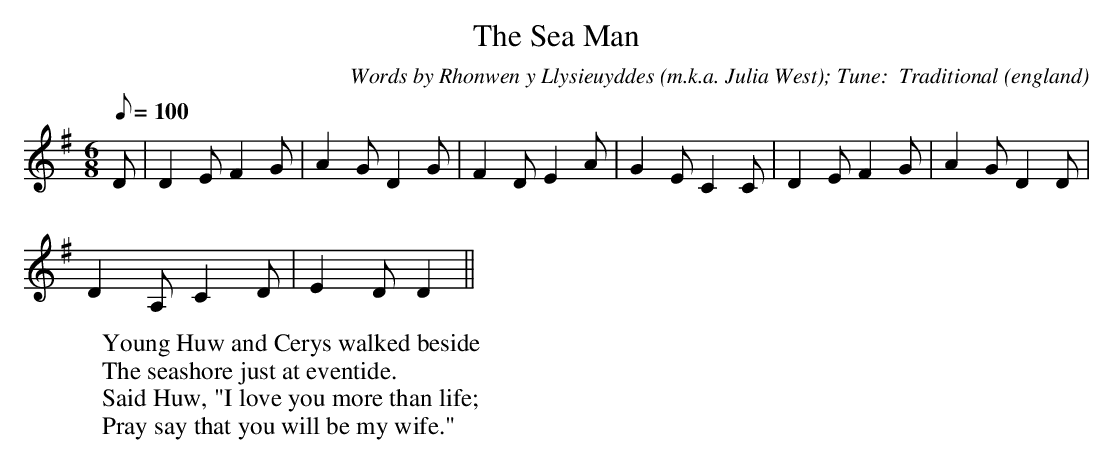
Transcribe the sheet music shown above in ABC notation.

X:1
T:The Sea Man
O:england
M:6/8
L:1/8
Q:100
C:Words by Rhonwen y Llysieuyddes (m.k.a. Julia West); Tune:  Traditional
W:Young Huw and Cerys walked beside
W:The seashore just at eventide.
W:Said Huw, "I love you more than life;
W:Pray say that you will be my wife."
K:G
D|D2 E F2 G|A2 G D2 G| F2 D E2 A| G2 E C2 C| D2 E F2 G| A2 G D2 D|
D2 A, C2 D| E2 D D2||
